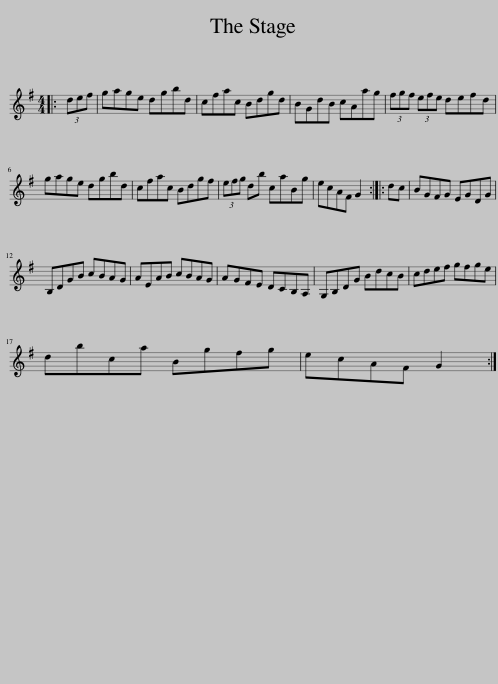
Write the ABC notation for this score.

X:1
L:1/8
M:4/4
I:linebreak $
K:G
V:1 treble
V:1
|: (3def | gage dgbd | cfac Bdgd | BGdB cAag | (3fgf (3efe defd |$ %5
 gage dgbd | cfac Bdgf | (3efg db caBg | ecAF G2 :: dc | %10
 BGFG EGDG |$ B,DGB cBAG | AEAB cBAG | AGFE DCB,A, | G,B,DG BdcB | %15
 cdef gfge |$ dbca Bgfg | ecAF G2 :| %18
